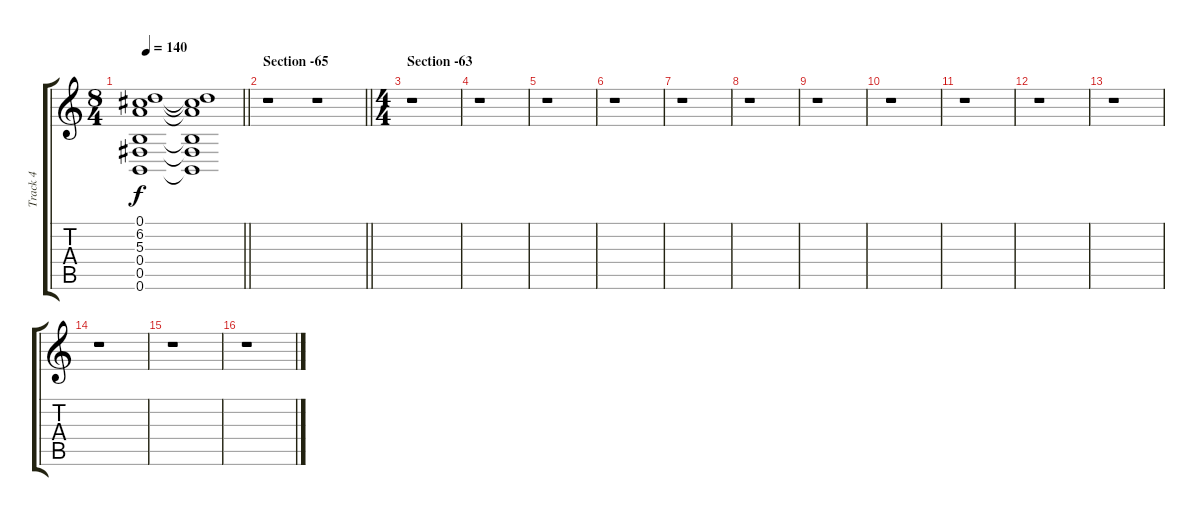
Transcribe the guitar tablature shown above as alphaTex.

\track ("Track 4" "Track 4") {instrument electricguitarclean}
\staff {score tabs}
\tuning (Db4 Ab3 E3 B2 Gb2 B1) {hide}
\ts (8 4)
\tempo 140
\clef g2
\barLineRight lightlight
\ks c
(0.1 6.2 5.3 0.4 0.5 0.6).1{dy f} (0.1{t} 6.2{t} 5.3{t} 0.4{t} 0.5{t} 0.6{t}).1 |
\section ("" "Section -65")
\barLineRight lightlight
r.1 r.1 |
\ts (4 4)
\section ("" "Section -63")
r.1 |
r.1 |
r.1 |
r.1 |
r.1 |
r.1 |
r.1 |
r.1 |
r.1 |
r.1 |
r.1 |
r.1 |
r.1 |
r.1
